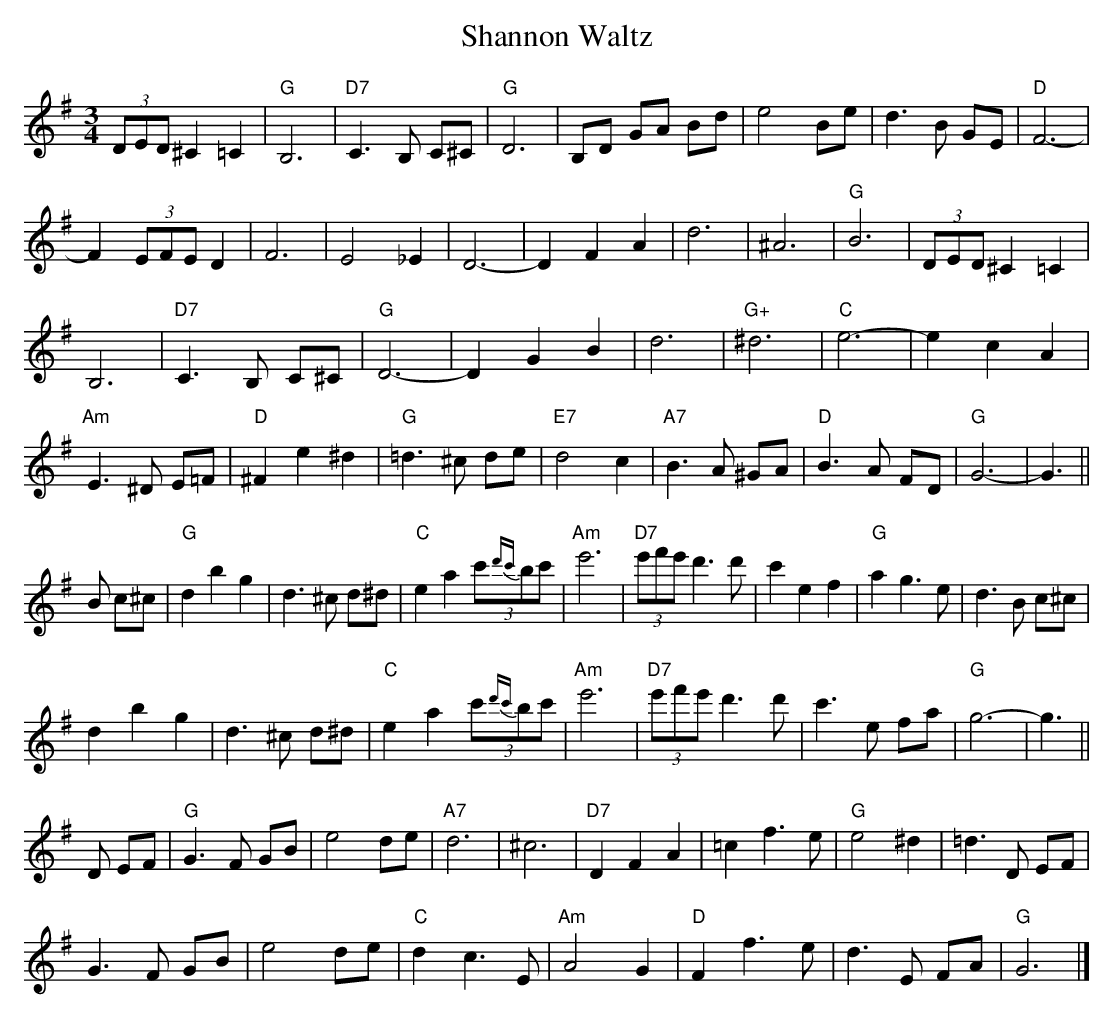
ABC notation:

X:1
T:Shannon Waltz
M:3/4
K:G
(3DED^C2=C2|"G"B,6|"D7"C3B, C^C|"G"D6|B,D GA Bd|e4Be|d3B GE|"D"F6-|
F2(3EFED2|F6|E4_E2|D6-|D2F2A2|d6|^A6|"G"B6|(3DED^C2=C2|
B,6|"D7"C3B, C^C|"G"D6-|D2G2B2|d6|"G+"^d6|"C"e6-|e2c2A2|
"Am"E3^D E=F|"D"^F2e2^d2|"G"=d3^c de|"E7"d4c2|"A7"B3A ^GA|"D"B3A FD|"G"G6-|G3||
B c^c|"G"d2b2g2|d3^c d^d|"C"e2a2(3c'{d'c'}bc'|"Am"e'6|"D7"(3e'f'e'd'3d'|c'2e2f2|"G"a2g3e|d3B c^c|
d2b2g2|d3^c d^d|"C"e2a2(3c'{d'c'}bc'|"Am"e'6|"D7"(3e'f'e'd'3d'|c'3e fa |"G"g6-|g3||
D EF|"G"G3F GB|e4de|"A7"d6|^c6|"D7"D2F2A2|=c2f3e|"G"e4^d2|=d3D EF|
G3F GB|e4de|"C"d2c3E|"Am"A4G2|"D"F2f3e|d3E FA|"G"G6|]
